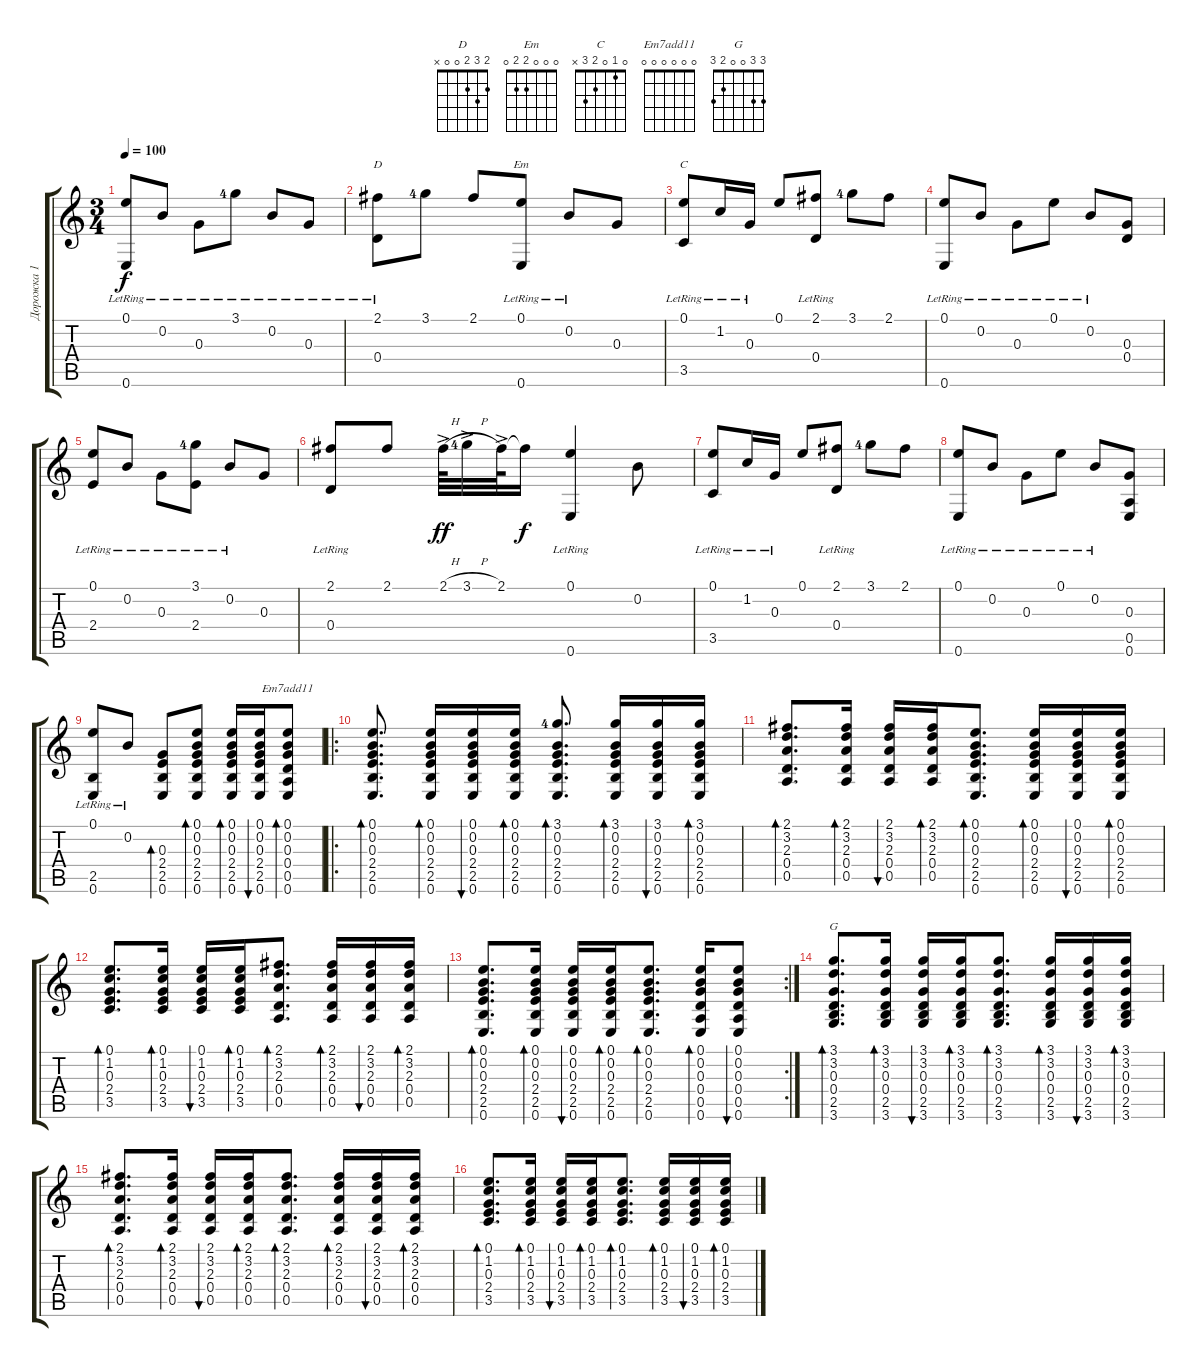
\track ("Дорожка 1" "Дорожка 1") {instrument acousticguitarsteel}
\staff {score tabs}
\tuning (E4 B3 G3 D3 A2 E2) {hide}
\chord ("D" 2 3 2 0 0 x)
\chord ("Em" 0 0 0 2 2 0)
\chord ("C" 0 1 0 2 3 x)
\chord ("Em7add11" 0 0 0 0 0 0)
\chord ("G" 3 3 0 0 2 3)
\ts (3 4)
\tempo 100
\clef g2
\ks c
(0.1{lr} 0.6{lr}).8{dy f} 0.2{lr}.8 0.3{lr}.8 3.1{lr lf 5}.8 0.2{lr}.8 0.3{lr}.8 |
(2.1 0.4{lr}).8{ch "D"} 3.1{lf 5}.8 2.1.8 (0.1{lr} 0.6{lr}).8{ch "Em"} 0.2{lr}.8 0.3.8 |
(0.1{lr} 3.5{lr}).8{ch "C"} 1.2{lr}.16 0.3{lr}.16 0.1.8 (2.1 0.4{lr}).8 3.1{lf 5}.8 2.1.8 |
(0.1{lr} 0.6{lr}).8 0.2{lr}.8 0.3{lr}.8 0.1{lr}.8 0.2{lr}.8 (0.3 0.4).8 |
(0.1{lr} 2.4{lr}).8 0.2{lr}.8 0.3{lr}.8 (3.1{lr lf 5} 2.4{lr}).8 0.2{lr}.8 0.3.8 |
(2.1 0.4{lr}).8 2.1.8 2.1{h ac}.64{dy ff} 3.1{h ac lf 5}.32 2.1{ac}.64 2.1{t}.16{dy f} (0.1{lr} 0.6{lr}).4 0.2.8 |
(0.1{lr} 3.5{lr}).8 1.2{lr}.16 0.3{lr}.16 0.1.8 (2.1 0.4{lr}).8 3.1{lf 5}.8 2.1.8 |
(0.1{lr} 0.6{lr}).8 0.2{lr}.8 0.3{lr}.8 0.1{lr}.8 0.2{lr}.8 (0.3 0.5 0.6).8 |
(0.1{lr} 2.5{lr} 0.6{lr}).8 0.2{lr}.8 (0.3 2.4 2.5 0.6).8{bd 30} (0.1 0.2 0.3 2.4 2.5 0.6).8{bd 30} (0.1 0.2 0.3 2.4 2.5 0.6).16{bd 30} (0.1 0.2 0.3 2.4 2.5 0.6).16{bu 30} (0.1 0.2 0.3 0.4 0.5 0.6).8{bd 30 ch "Em7add11"} |
\ro
(0.1 0.2 0.3 2.4 2.5 0.6).8{d bd 30 beam split} (0.1 0.2 0.3 2.4 2.5 0.6).16{bd 30 beam merge} (0.1 0.2 0.3 2.4 2.5 0.6).16{bu 30} (0.1 0.2 0.3 2.4 2.5 0.6).16{bd 30 beam split} (3.1{lf 5} 0.2 0.3 2.4 2.5 0.6).8{d bd 30} (3.1 0.2 0.3 2.4 2.5 0.6).16{bd 30} (3.1 0.2 0.3 2.4 2.5 0.6).16{bu 30} (3.1 0.2 0.3 2.4 2.5 0.6).16{bd 30} |
(2.1 3.2 2.3 0.4 0.5).8{d bd 30} (2.1 3.2 2.3 0.4 0.5).16{bd 30} (2.1 3.2 2.3 0.4 0.5).16{bu 30} (2.1 3.2 2.3 0.4 0.5).16{bd 30} (0.1 0.2 0.3 2.4 2.5 0.6).8{d bd 30} (0.1 0.2 0.3 2.4 2.5 0.6).16{bd 30} (0.1 0.2 0.3 2.4 2.5 0.6).16{bu 30} (0.1 0.2 0.3 2.4 2.5 0.6).16{bd 30} |
(0.1 1.2 0.3 2.4 3.5).8{d bd 30} (0.1 1.2 0.3 2.4 3.5).16{bd 30} (0.1 1.2 0.3 2.4 3.5).16{bu 30} (0.1 1.2 0.3 2.4 3.5).16{bd 30} (2.1 3.2 2.3 0.4 0.5).8{d bd 30} (2.1 3.2 2.3 0.4 0.5).16{bd 30} (2.1 3.2 2.3 0.4 0.5).16{bu 30} (2.1 3.2 2.3 0.4 0.5).16{bd 30} |
\rc 2
(0.1 0.2 0.3 2.4 2.5 0.6).8{d bd 30} (0.1 0.2 0.3 2.4 2.5 0.6).16{bd 30} (0.1 0.2 0.3 2.4 2.5 0.6).16{bu 30} (0.1 0.2 0.3 2.4 2.5 0.6).16{bd 30} (0.1 0.2 0.3 2.4 2.5 0.6).8{d bd 30} (0.1 0.2 0.3 0.4 0.5 0.6).16{bd 30} (0.1 0.2 0.3 0.4 0.5 0.6).8{bu 30} |
(3.1 3.2 0.3 0.4 2.5 3.6).8{d bd 30 ch "G"} (3.1 3.2 0.3 0.4 2.5 3.6).16{bd 30} (3.1 3.2 0.3 0.4 2.5 3.6).16{bu 30} (3.1 3.2 0.3 0.4 2.5 3.6).16{bd 30} (3.1 3.2 0.3 0.4 2.5 3.6).8{d bd 30} (3.1 3.2 0.3 0.4 2.5 3.6).16{bd 30} (3.1 3.2 0.3 0.4 2.5 3.6).16{bu 30} (3.1 3.2 0.3 0.4 2.5 3.6).16{bd 30} |
(2.1 3.2 2.3 0.4 0.5).8{d bd 30} (2.1 3.2 2.3 0.4 0.5).16{bd 30} (2.1 3.2 2.3 0.4 0.5).16{bu 30} (2.1 3.2 2.3 0.4 0.5).16{bd 30} (2.1 3.2 2.3 0.4 0.5).8{d bd 30} (2.1 3.2 2.3 0.4 0.5).16{bd 30} (2.1 3.2 2.3 0.4 0.5).16{bu 30} (2.1 3.2 2.3 0.4 0.5).16{bd 30} |
(0.1 1.2 0.3 2.4 3.5).8{d bd 30} (0.1 1.2 0.3 2.4 3.5).16{bd 30} (0.1 1.2 0.3 2.4 3.5).16{bu 30} (0.1 1.2 0.3 2.4 3.5).16{bd 30} (0.1 1.2 0.3 2.4 3.5).8{d bd 30} (0.1 1.2 0.3 2.4 3.5).16{bd 30} (0.1 1.2 0.3 2.4 3.5).16{bu 30} (0.1 1.2 0.3 2.4 3.5).16{bd 30}
